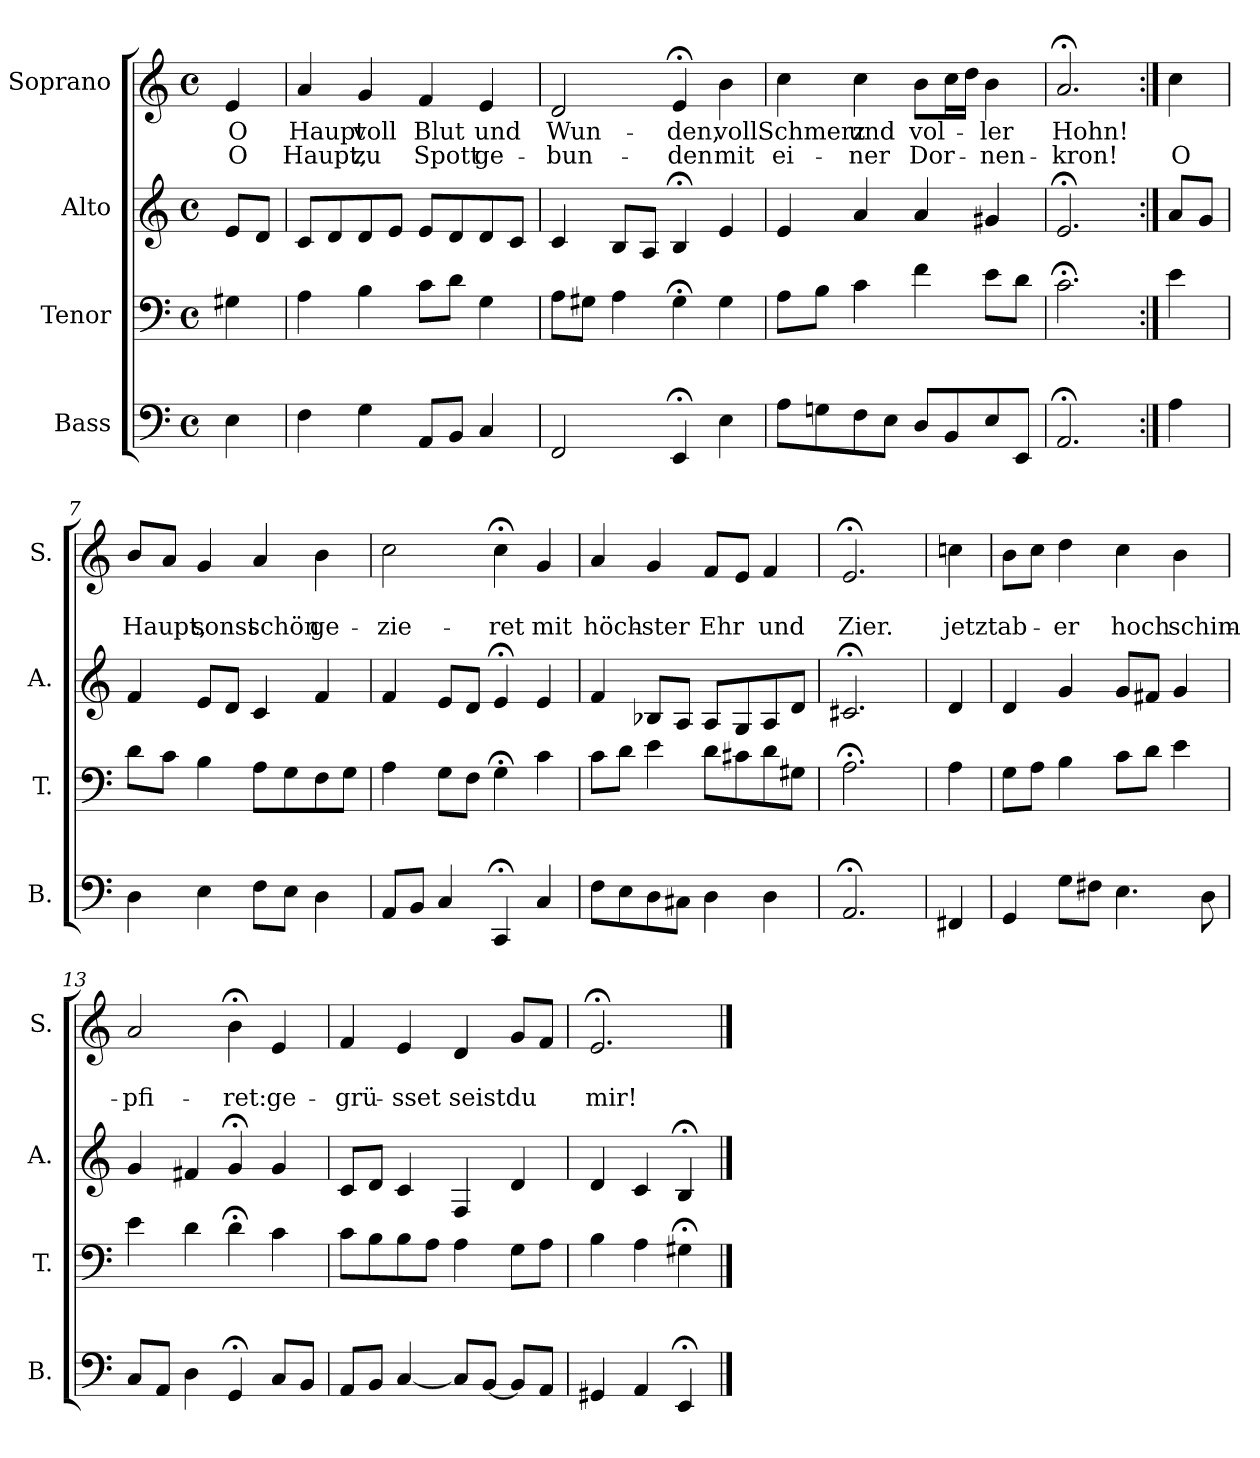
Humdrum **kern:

**kern	**kern	**kern	**kern	**text	**text
*part4	*part3	*part2	*part1	*part1	*part1
*staff4	*staff3	*staff2	*staff1	*staff1	*staff1
*I"Bass	*I"Tenor	*I"Alto	*I"Soprano	*	*
*I'B.	*I'T.	*I'A.	*I'S.	*	*
*clefF4	*clefF4	*clefG2	*clefG2	*	*
*k[]	*k[]	*k[]	*k[]	*	*
*M4/4	*M4/4	*M4/4	*M4/4	*	*
*met(c)	*met(c)	*met(c)	*met(c)	*	*
=1	=1	=1	=1	=1	=1
!	!	!	!	!LO:LY:b	!LO:LY:b
4E\	4G#X\	8e/L	4e/	O	O
.	.	8d/J	.	.	.
=2	=2	=2	=2	=2	=2
!	!	!	!	!LO:LY:b	!LO:LY:b
4F\	4A\	8c/L	4a/	Haupt	Haupt,
.	.	8d/	.	.	.
!	!	!	!	!LO:LY:b	!LO:LY:b
4G\	4B\	8d/	4g/	voll	zu
.	.	8e/J	.	.	.
!	!	!	!	!LO:LY:b	!LO:LY:b
8AA/L	8c\L	8e/L	4f/	Blut	Spott
8BB/J	8d\J	8d/	.	.	.
!	!	!	!	!LO:LY:b	!LO:LY:b
4C/	4G\	8d/	4e/	und	ge-
.	.	8c/J	.	.	.
=3	=3	=3	=3	=3	=3
!	!	!	!	!LO:LY:b	!LO:LY:b
2FF/	8A\L	4c/	2d/	Wun-	-bun-
.	8G#X\J	.	.	.	.
.	4A\	8B/L	.	.	.
.	.	8A/J	.	.	.
!	!	!	!	!LO:LY:b	!LO:LY:b
4EE;</	4G#;<\	4B;</	4e;</	-den,	-den
!	!	!	!	!LO:LY:b	!LO:LY:b
4E\	4G#\	4e/	4b\	voll	mit
=4	=4	=4	=4	=4	=4
!	!	!	!	!LO:LY:b	!LO:LY:b
8A\L	8A\L	4e/	4cc\	Schmerz	ei-
8Gn\	8B\J	.	.	.	.
!	!	!	!	!LO:LY:b	!LO:LY:b
8F\	4c\	4a/	4cc\	und	-ner
8E\J	.	.	.	.	.
!	!	!	!	!LO:LY:b	!LO:LY:b
8D/L	4f\	4a/	8b\L	vol-	Dor-
8BB/	.	.	16cc\L	.	.
.	.	.	16dd\JJ	.	.
!	!	!	!	!LO:LY:b	!LO:LY:b
8E/	8e\L	4g#X/	4b\	-ler	-nen-
8EE/J	8d\J	.	.	.	.
=5	=5	=5	=5	=5	=5
!	!	!	!	!LO:LY:b	!LO:LY:b
2.AA;</	2.c;<\	2.e;</	2.a;</	Hohn!	-kron!
!!LO:LB:g=z
=6:|!	=6:|!	=6:|!	=6:|!	=6:|!	=6:|!
!	!	!	!	!	!LO:LY:b
4A\	4e\	8a/L	4cc\	.	O
.	.	8g/J	.	.	.
=7	=7	=7	=7	=7	=7
!	!	!	!	!	!LO:LY:b
4D\	8d\L	4f/	8b/L	.	Haupt,
.	8c\J	.	8a/J	.	.
!	!	!	!	!	!LO:LY:b
4E\	4B\	8e/L	4g/	.	sonst
.	.	8d/J	.	.	.
!	!	!	!	!	!LO:LY:b
8F\L	8A\L	4c/	4a/	.	schön
8E\J	8G\	.	.	.	.
!	!	!	!	!	!LO:LY:b
4D\	8F\	4f/	4b\	.	ge-
.	8G\J	.	.	.	.
=8	=8	=8	=8	=8	=8
!	!	!	!	!	!LO:LY:b
8AA/L	4A\	4f/	2cc\	.	-zie-
8BB/J	.	.	.	.	.
4C/	8G\L	8e/L	.	.	.
.	8F\J	8d/J	.	.	.
!	!	!	!	!	!LO:LY:b
4CC;</	4G;<\	4e;</	4cc;<\	.	-ret
!	!	!	!	!	!LO:LY:b
4C/	4c\	4e/	4g/	.	mit
=9	=9	=9	=9	=9	=9
!	!	!	!	!	!LO:LY:b
8F\L	8c\L	4f/	4a/	.	höch-
8E\	8d\J	.	.	.	.
!	!	!	!	!	!LO:LY:b
8D\	4e\	8B-X/L	4g/	.	-ster
8C#X\J	.	8A/J	.	.	.
!	!	!	!	!	!LO:LY:b
4D\	8d\L	8A/L	8f/L	.	Ehr
.	8c#X\	8G/	8e/J	.	.
!	!	!	!	!	!LO:LY:b
4D\	8d\	8A/	4f/	.	und
.	8G#X\J	8d/J	.	.	.
=10	=10	=10	=10	=10	=10
!	!	!	!	!	!LO:LY:b
2.AA;</	2.A;<\	2.c#X;</	2.e;</	.	Zier.
!!LO:PB:g=z
=11	=11	=11	=11	=11	=11
!	!	!	!	!	!LO:LY:b
4FF#X/	4A\	4d/	4ccn\	.	jetzt
=12	=12	=12	=12	=12	=12
!	!	!	!	!	!LO:LY:b
4GG/	8G\L	4d/	8b\L	.	ab-
.	8A\J	.	8cc\J	.	.
!	!	!	!	!	!LO:LY:b
8G\L	4B\	4g/	4dd\	.	-er
8F#X\J	.	.	.	.	.
!	!	!	!	!	!LO:LY:b
4.E\	8c\L	8g/L	4cc\	.	hoch
.	8d\J	8f#X/J	.	.	.
!	!	!	!	!	!LO:LY:b
.	4e\	4g/	4b\	.	schim-
8D\	.	.	.	.	.
=13	=13	=13	=13	=13	=13
!	!	!	!	!	!LO:LY:b
8C/L	4e\	4g/	2a/	.	-pfi-
8AA/J	.	.	.	.	.
4D\	4d\	4f#X/	.	.	.
!	!	!	!	!	!LO:LY:b
4GG;</	4d;<\	4g;</	4b;<\	.	-ret:
!	!	!	!	!	!LO:LY:b
8C/L	4c\	4g/	4e/	.	ge-
8BB/J	.	.	.	.	.
=14	=14	=14	=14	=14	=14
!	!	!	!	!	!LO:LY:b
8AA/L	8c\L	8c/L	4f/	.	-grü-
8BB/J	8B\	8d/J	.	.	.
!	!	!	!	!	!LO:LY:b
[4C/	8B\	4c/	4e/	.	-sset
.	8A\J	.	.	.	.
!	!	!	!	!	!LO:LY:b
8C/L]	4A\	4F/	4d/	.	seist
[8BB/J	.	.	.	.	.
!	!	!	!	!	!LO:LY:b
8BB/L]	8G\L	4d/	8g/L	.	du
8AA/J	8A\J	.	8f/J	.	.
=15	=15	=15	=15	=15	=15
!	!	!	!	!	!LO:LY:b
4GG#X/	4B\	4d/	2.e;</	.	mir!
4AA/	4A\	4c/	.	.	.
4EE;</	4G#X;<\	4B;</	.	.	.
==	==	==	==	==	==
*-	*-	*-	*-	*-	*-
